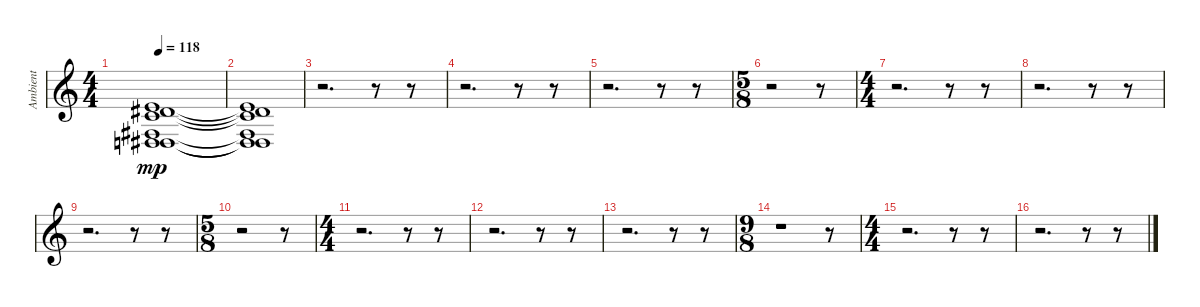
\track ("Ambient" "Ambient") {instrument fx6goblins}
\staff {score}
\tuning (E4 B3 G3 D3 A2 E2) {hide}
\ts (4 4)
\tempo 118
\clef g2
\ks c
(0.1{t} 4.2{t} 5.3{t} 1.4{t} 5.5{t} 14.6{t}).1{dy mp} |
(0.1{t} 4.2{t} 5.3{t} 1.4{t} 5.5{t} 14.6{t}).1 |
r.2{d} r.8 r.8 |
r.2{d} r.8 r.8 |
r.2{d} r.8 r.8 |
\ts (5 8)
r.2 r.8 |
\ts (4 4)
r.2{d} r.8 r.8 |
r.2{d} r.8 r.8 |
r.2{d} r.8 r.8 |
\ts (5 8)
r.2 r.8 |
\ts (4 4)
r.2{d} r.8 r.8 |
r.2{d} r.8 r.8 |
r.2{d} r.8 r.8 |
\ts (9 8)
r.1 r.8 |
\ts (4 4)
r.2{d} r.8 r.8 |
r.2{d} r.8 r.8
